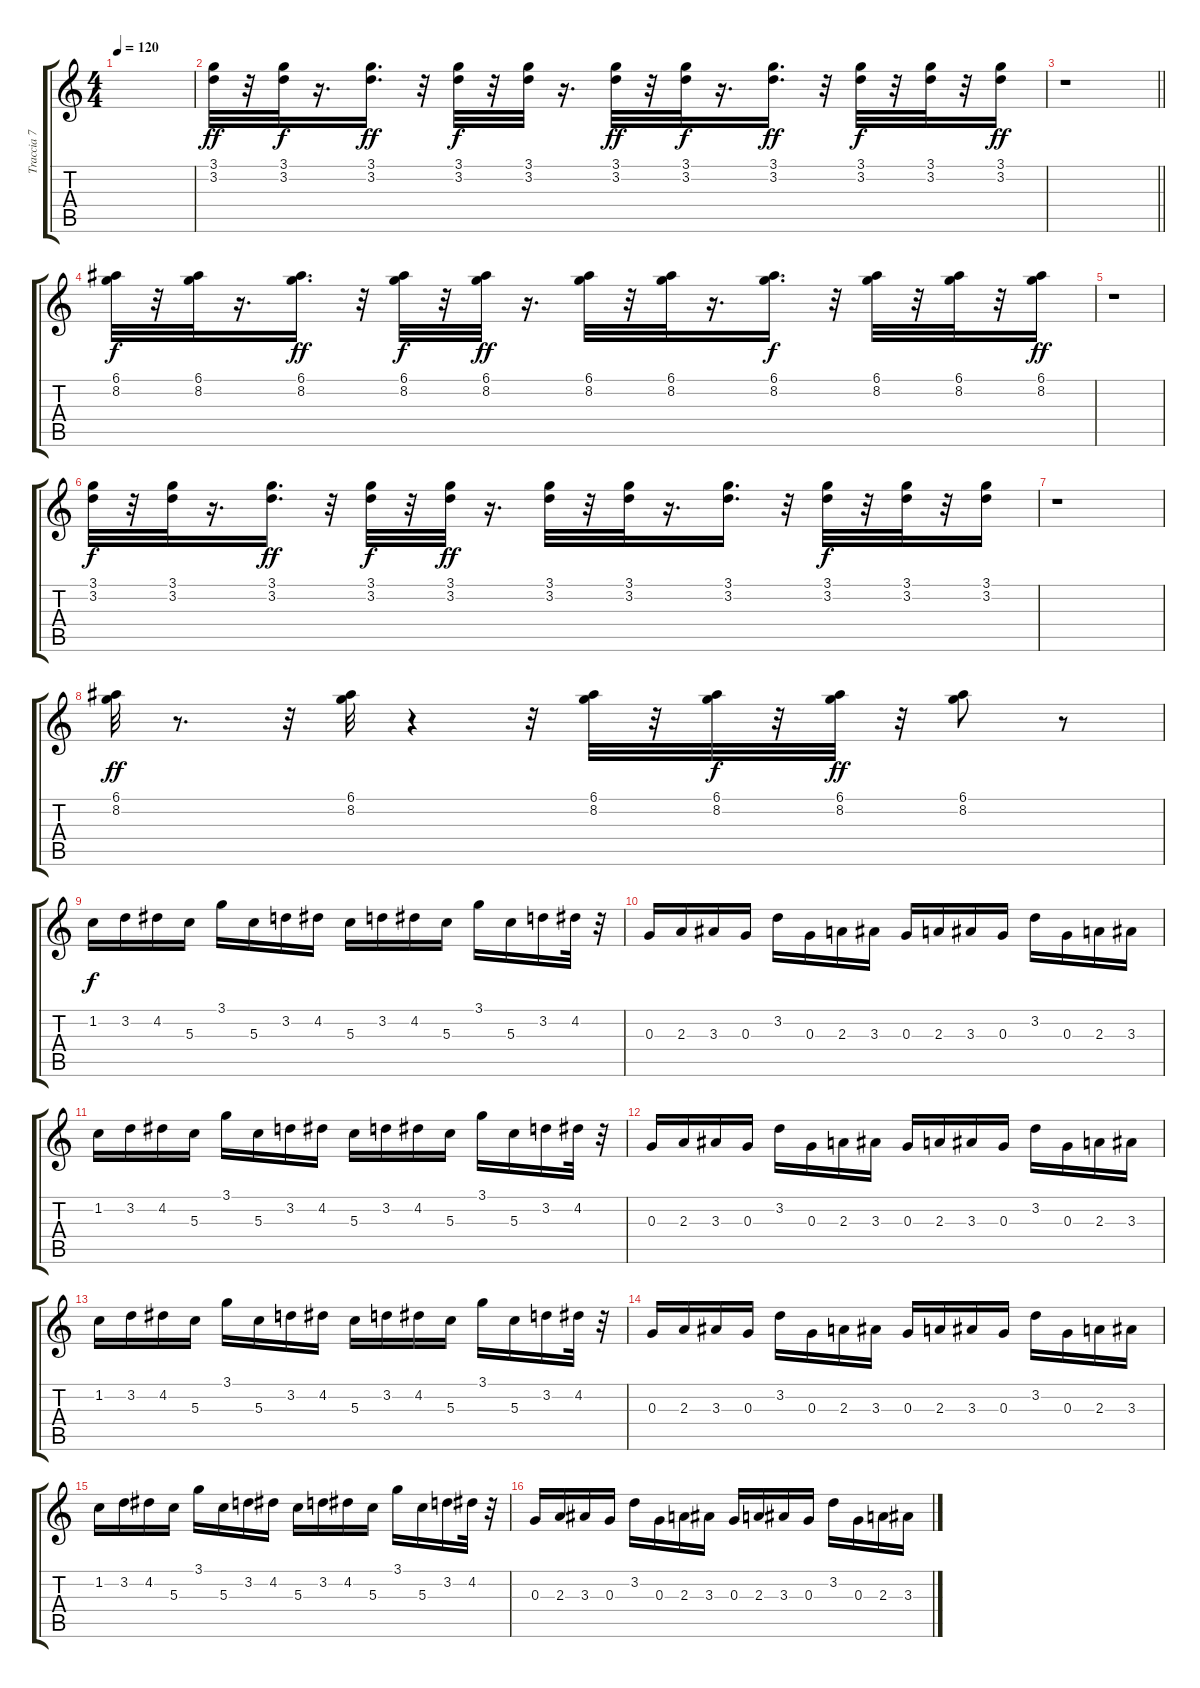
\track ("Traccia 7" "Traccia 7") {instrument overdrivenguitar}
\staff {score tabs}
\tuning (E4 B3 G3 D3 A2 E2) {hide}
\ts (4 4)
\tempo 120
\clef g2
\ks c
|
(3.1 3.2).32{dy ff} r.32 (3.1 3.2).32{dy f} r.16{d} (3.1 3.2).16{d dy ff} r.32 (3.1 3.2).32{dy f} r.32 (3.1 3.2).32 r.16{d} (3.1 3.2).32{dy ff} r.32 (3.1 3.2).32{dy f} r.16{d} (3.1 3.2).16{d dy ff} r.32 (3.1 3.2).32{dy f} r.32 (3.1 3.2).32 r.32 (3.1 3.2).16{dy ff} |
\barLineRight lightlight
r.1 |
(6.1 8.2).32{dy f} r.32 (6.1 8.2).32 r.16{d} (6.1 8.2).16{d dy ff} r.32 (6.1 8.2).32{dy f} r.32 (6.1 8.2).32{dy ff} r.16{d} (6.1 8.2).32 r.32 (6.1 8.2).32 r.16{d} (6.1 8.2).16{d dy f} r.32 (6.1 8.2).32 r.32 (6.1 8.2).32 r.32 (6.1 8.2).16{dy ff} |
r.1 |
(3.1 3.2).32{dy f} r.32 (3.1 3.2).32 r.16{d} (3.1 3.2).16{d dy ff} r.32 (3.1 3.2).32{dy f} r.32 (3.1 3.2).32{dy ff} r.16{d} (3.1 3.2).32 r.32 (3.1 3.2).32 r.16{d} (3.1 3.2).16{d} r.32 (3.1 3.2).32{dy f} r.32 (3.1 3.2).32 r.32 (3.1 3.2).16 |
r.1 |
(6.1 8.2).32{dy ff} r.8{d} r.32 (6.1 8.2).32 r.4 r.32 (6.1 8.2).32 r.32 (6.1 8.2).32{dy f} r.32 (6.1 8.2).32{dy ff} r.32 (6.1 8.2).8 r.8 |
1.2.16{dy f} 3.2.16 4.2.16 5.3.16 3.1.16 5.3.16 3.2.16 4.2.16 5.3.16 3.2.16 4.2.16 5.3.16 3.1.16 5.3.16 3.2.16 4.2.32 r.32 |
0.3.16 2.3.16 3.3.16 0.3.16 3.2.16 0.3.16 2.3.16 3.3.16 0.3.16 2.3.16 3.3.16 0.3.16 3.2.16 0.3.16 2.3.16 3.3.16 |
1.2.16 3.2.16 4.2.16 5.3.16 3.1.16 5.3.16 3.2.16 4.2.16 5.3.16 3.2.16 4.2.16 5.3.16 3.1.16 5.3.16 3.2.16 4.2.32 r.32 |
0.3.16 2.3.16 3.3.16 0.3.16 3.2.16 0.3.16 2.3.16 3.3.16 0.3.16 2.3.16 3.3.16 0.3.16 3.2.16 0.3.16 2.3.16 3.3.16 |
1.2.16 3.2.16 4.2.16 5.3.16 3.1.16 5.3.16 3.2.16 4.2.16 5.3.16 3.2.16 4.2.16 5.3.16 3.1.16 5.3.16 3.2.16 4.2.32 r.32 |
0.3.16 2.3.16 3.3.16 0.3.16 3.2.16 0.3.16 2.3.16 3.3.16 0.3.16 2.3.16 3.3.16 0.3.16 3.2.16 0.3.16 2.3.16 3.3.16 |
1.2.16 3.2.16 4.2.16 5.3.16 3.1.16 5.3.16 3.2.16 4.2.16 5.3.16 3.2.16 4.2.16 5.3.16 3.1.16 5.3.16 3.2.16 4.2.32 r.32 |
0.3.16 2.3.16 3.3.16 0.3.16 3.2.16 0.3.16 2.3.16 3.3.16 0.3.16 2.3.16 3.3.16 0.3.16 3.2.16 0.3.16 2.3.16 3.3.16
